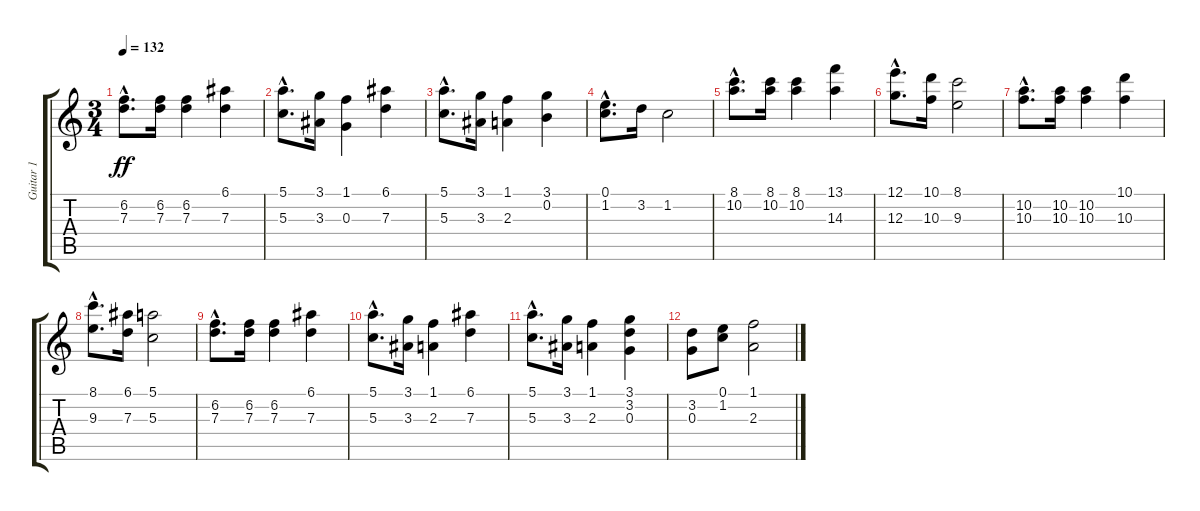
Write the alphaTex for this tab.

\track ("Guitar 1" "Guitar 1") {instrument acousticguitarnylon}
\staff {score tabs}
\tuning (E4 B3 G3 D3 A2 E2) {hide}
\ts (3 4)
\tempo 132
\clef g2
\ks c
(6.2{hac} 7.3{hac}).8{d dy ff} (6.2 7.3).16 (6.2 7.3).4 (6.1 7.3).4 |
(5.1{hac} 5.3{hac}).8{d} (3.1 3.3).16 (1.1 0.3).4 (6.1 7.3).4 |
(5.1{hac} 5.3{hac}).8{d} (3.1 3.3).16 (1.1 2.3).4 (3.1 0.2).4 |
(0.1{hac} 1.2{hac}).8{d} 3.2.16 1.2.2 |
(8.1{hac} 10.2{hac}).8{d} (8.1 10.2).16 (8.1 10.2).4 (13.1 14.3).4 |
(12.1{hac} 12.3{hac}).8{d} (10.1 10.3).16 (8.1 9.3).2 |
(10.2{hac} 10.3{hac}).8{d} (10.2 10.3).16 (10.2 10.3).4 (10.1 10.3).4 |
(8.1{hac} 9.3{hac}).8{d} (6.1 7.3).16 (5.1 5.3).2 |
(6.2{hac} 7.3{hac}).8{d} (6.2 7.3).16 (6.2 7.3).4 (6.1 7.3).4 |
(5.1{hac} 5.3{hac}).8{d} (3.1 3.3).16 (1.1 2.3).4 (6.1 7.3).4 |
(5.1{hac} 5.3{hac}).8{d} (3.1 3.3).16 (1.1 2.3).4 (3.1 3.2 0.3).4 |
(3.2 0.3).8 (0.1 1.2).8 (1.1 2.3).2
